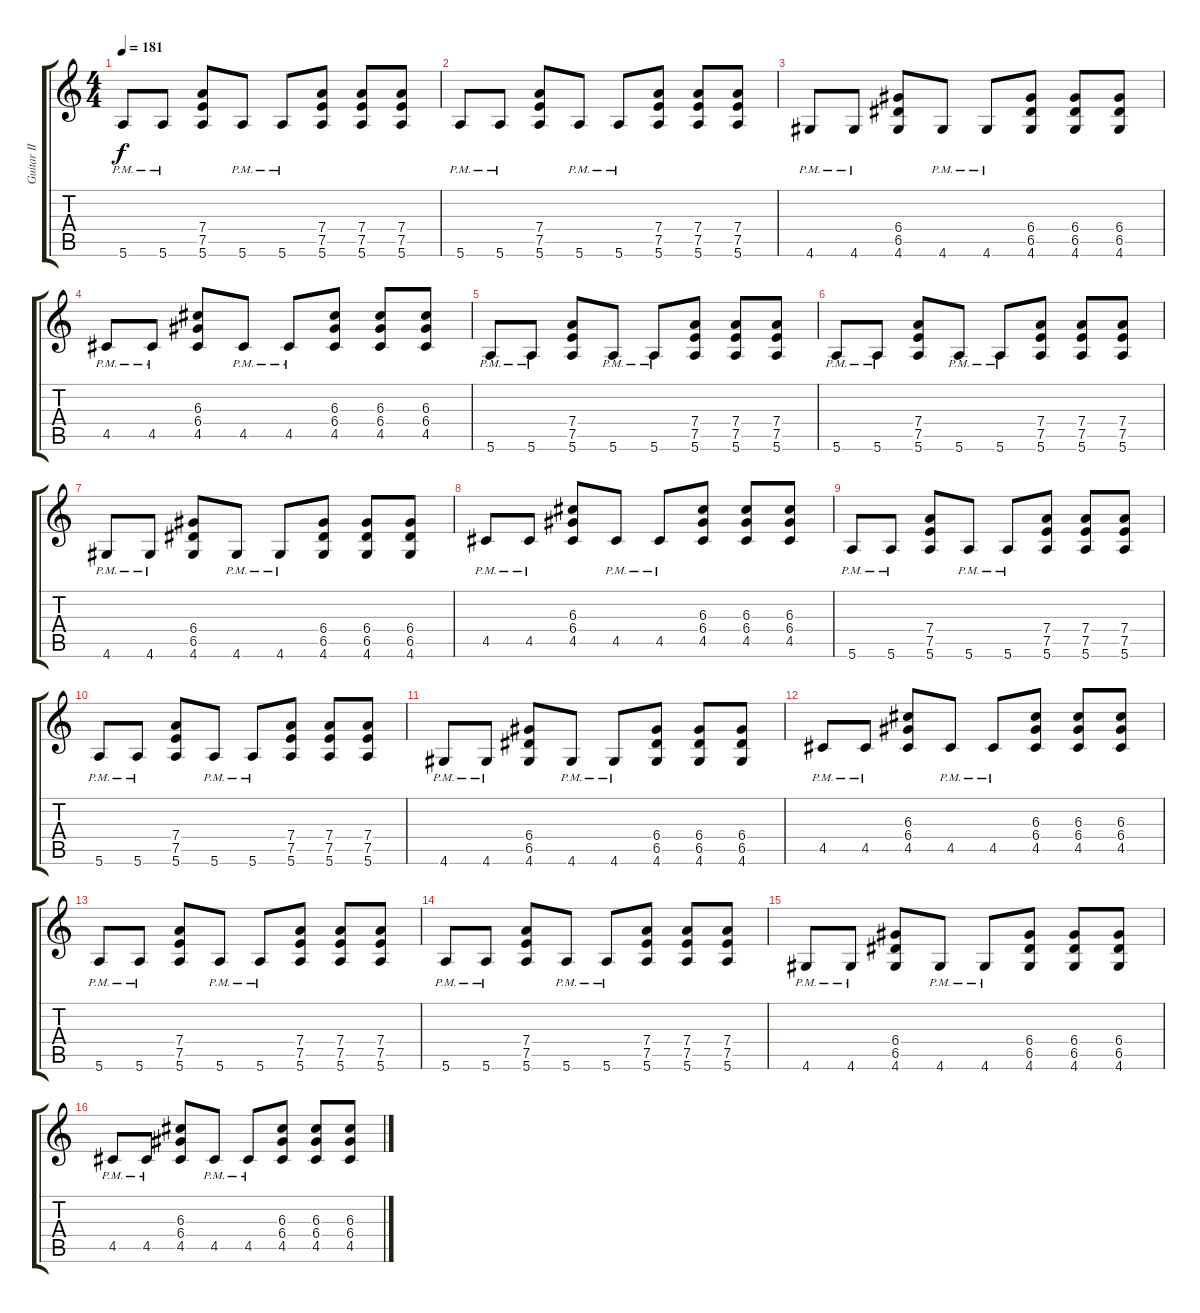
\track ("Guitar II" "Guitar II") {instrument distortionguitar}
\staff {score tabs}
\tuning (E4 B3 G3 D3 A2 E2) {hide}
\ts (4 4)
\tempo 181
\clef g2
\ks c
5.6{pm}.8{dy f} 5.6{pm}.8 (7.4 7.5 5.6).8 5.6{pm}.8 5.6{pm}.8 (7.4 7.5 5.6).8 (7.4 7.5 5.6).8 (7.4 7.5 5.6).8 |
5.6{pm}.8 5.6{pm}.8 (7.4 7.5 5.6).8 5.6{pm}.8 5.6{pm}.8 (7.4 7.5 5.6).8 (7.4 7.5 5.6).8 (7.4 7.5 5.6).8 |
4.6{pm}.8 4.6{pm}.8 (6.4 6.5 4.6).8 4.6{pm}.8 4.6{pm}.8 (6.4 6.5 4.6).8 (6.4 6.5 4.6).8 (6.4 6.5 4.6).8 |
4.5{pm}.8 4.5{pm}.8 (6.3 6.4 4.5).8 4.5{pm}.8 4.5{pm}.8 (6.3 6.4 4.5).8 (6.3 6.4 4.5).8 (6.3 6.4 4.5).8 |
5.6{pm}.8 5.6{pm}.8 (7.4 7.5 5.6).8 5.6{pm}.8 5.6{pm}.8 (7.4 7.5 5.6).8 (7.4 7.5 5.6).8 (7.4 7.5 5.6).8 |
5.6{pm}.8 5.6{pm}.8 (7.4 7.5 5.6).8 5.6{pm}.8 5.6{pm}.8 (7.4 7.5 5.6).8 (7.4 7.5 5.6).8 (7.4 7.5 5.6).8 |
4.6{pm}.8 4.6{pm}.8 (6.4 6.5 4.6).8 4.6{pm}.8 4.6{pm}.8 (6.4 6.5 4.6).8 (6.4 6.5 4.6).8 (6.4 6.5 4.6).8 |
4.5{pm}.8 4.5{pm}.8 (6.3 6.4 4.5).8 4.5{pm}.8 4.5{pm}.8 (6.3 6.4 4.5).8 (6.3 6.4 4.5).8 (6.3 6.4 4.5).8 |
5.6{pm}.8 5.6{pm}.8 (7.4 7.5 5.6).8 5.6{pm}.8 5.6{pm}.8 (7.4 7.5 5.6).8 (7.4 7.5 5.6).8 (7.4 7.5 5.6).8 |
5.6{pm}.8 5.6{pm}.8 (7.4 7.5 5.6).8 5.6{pm}.8 5.6{pm}.8 (7.4 7.5 5.6).8 (7.4 7.5 5.6).8 (7.4 7.5 5.6).8 |
4.6{pm}.8 4.6{pm}.8 (6.4 6.5 4.6).8 4.6{pm}.8 4.6{pm}.8 (6.4 6.5 4.6).8 (6.4 6.5 4.6).8 (6.4 6.5 4.6).8 |
4.5{pm}.8 4.5{pm}.8 (6.3 6.4 4.5).8 4.5{pm}.8 4.5{pm}.8 (6.3 6.4 4.5).8 (6.3 6.4 4.5).8 (6.3 6.4 4.5).8 |
5.6{pm}.8 5.6{pm}.8 (7.4 7.5 5.6).8 5.6{pm}.8 5.6{pm}.8 (7.4 7.5 5.6).8 (7.4 7.5 5.6).8 (7.4 7.5 5.6).8 |
5.6{pm}.8 5.6{pm}.8 (7.4 7.5 5.6).8 5.6{pm}.8 5.6{pm}.8 (7.4 7.5 5.6).8 (7.4 7.5 5.6).8 (7.4 7.5 5.6).8 |
4.6{pm}.8 4.6{pm}.8 (6.4 6.5 4.6).8 4.6{pm}.8 4.6{pm}.8 (6.4 6.5 4.6).8 (6.4 6.5 4.6).8 (6.4 6.5 4.6).8 |
4.5{pm}.8 4.5{pm}.8 (6.3 6.4 4.5).8 4.5{pm}.8 4.5{pm}.8 (6.3 6.4 4.5).8 (6.3 6.4 4.5).8 (6.3 6.4 4.5).8
